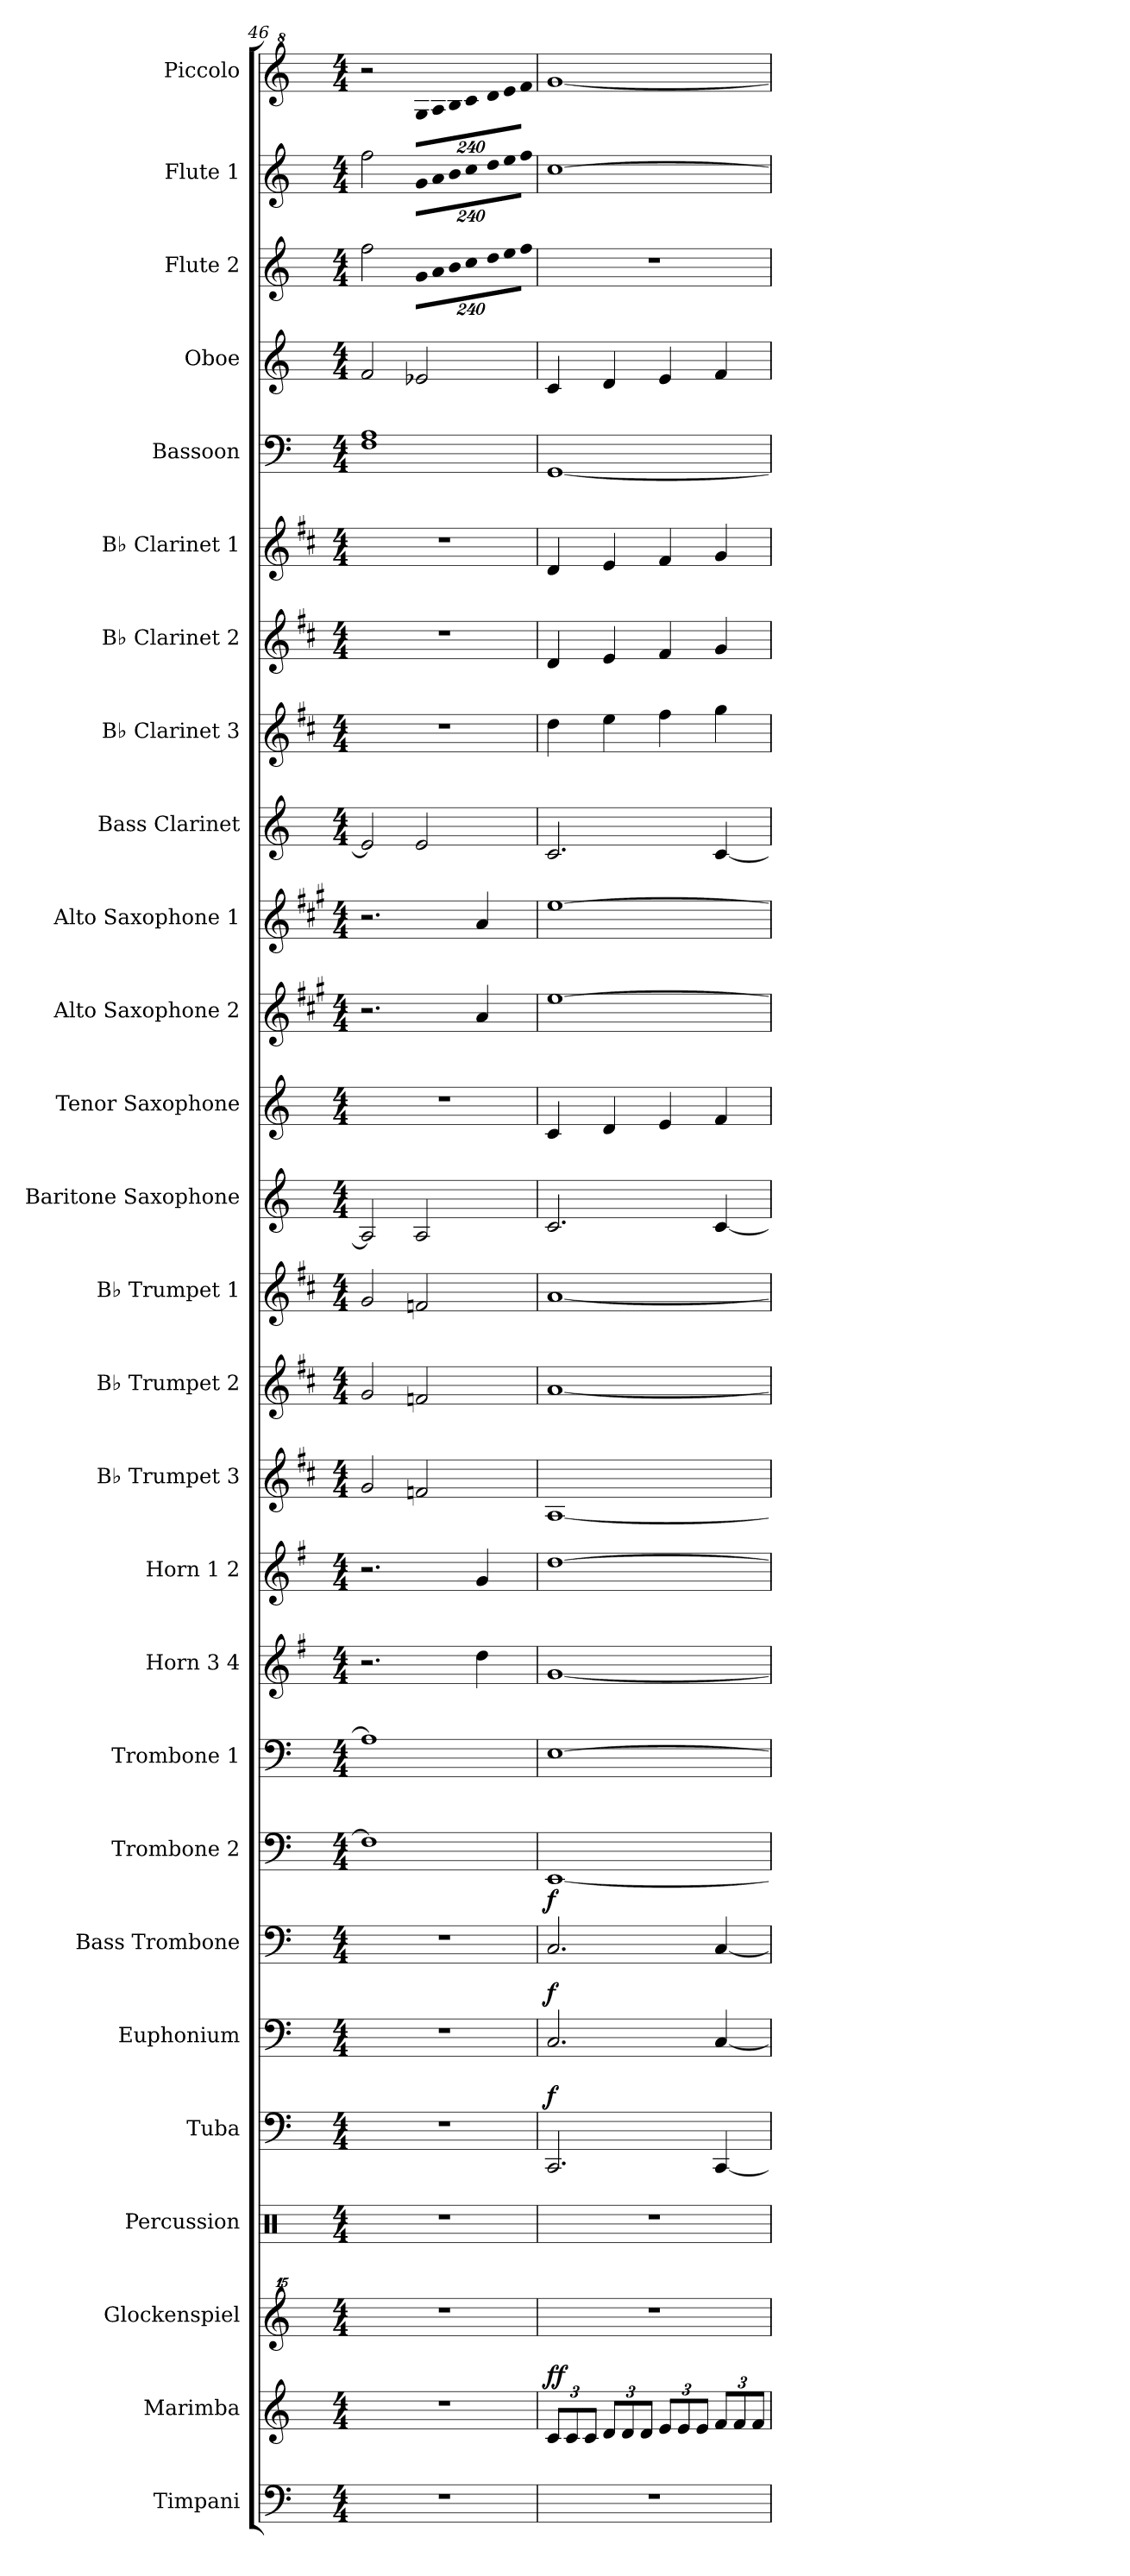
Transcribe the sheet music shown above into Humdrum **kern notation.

**kern	**kern	**dynam	**kern	**kern	**kern	**dynam	**kern	**dynam	**kern	**dynam	**kern	**kern	**kern	**kern	**kern	**kern	**kern	**kern	**kern	**kern	**kern	**kern	**kern	**kern	**kern	**kern	**kern	**kern	**kern	**kern
*part27	*part26	*part26	*part25	*part24	*part23	*part23	*part22	*part22	*part21	*part21	*part20	*part19	*part18	*part17	*part16	*part15	*part14	*part13	*part12	*part11	*part10	*part9	*part8	*part7	*part6	*part5	*part4	*part3	*part2	*part1
*staff27	*staff26	*staff26	*staff25	*staff24	*staff23	*staff23	*staff22	*staff22	*staff21	*staff21	*staff20	*staff19	*staff18	*staff17	*staff16	*staff15	*staff14	*staff13	*staff12	*staff11	*staff10	*staff9	*staff8	*staff7	*staff6	*staff5	*staff4	*staff3	*staff2	*staff1
*I"Timpani	*I"Marimba	*	*I"Glockenspiel	*I"Percussion	*I"Tuba	*	*I"Euphonium	*	*I"Bass Trombone	*	*I"Trombone 2	*I"Trombone 1	*I"Horn 3 4	*I"Horn 1 2	*I"B♭ Trumpet 3	*I"B♭ Trumpet 2	*I"B♭ Trumpet 1	*I"Baritone Saxophone	*I"Tenor Saxophone	*I"Alto Saxophone 2	*I"Alto Saxophone 1	*I"Bass Clarinet	*I"B♭ Clarinet 3	*I"B♭ Clarinet 2	*I"B♭ Clarinet 1	*I"Bassoon	*I"Oboe	*I"Flute 2	*I"Flute 1	*I"Piccolo
*I'Timp.	*I'Mrm.	*	*I'Glk.	*I'Perc.	*I'Tu.	*	*I'Eu.	*	*I'B. Trb.	*	*I'Trb. 2	*I'Trb. 1	*I'Hn. 3 4	*I'Hn. 1 2	*I'Tpt. 3	*I'Tpt. 2	*I'Tpt. 1	*I'Bar. Sax.	*I'T. Sax.	*I'A. Sax. 2	*I'A. Sax. 1	*I'B. Cl.	*I'B♭ Cl. 3	*I'B♭ Cl. 2	*I'B♭ Cl. 1	*I'Bsn.	*I'Ob.	*I'Fl. 2	*I'Fl. 1	*I'Picc.
*clefF4	*clefG2	*	*clefG^^2	*clefX	*clefF4	*	*clefF4	*	*clefF4	*	*clefF4	*clefF4	*clefG2	*clefG2	*clefG2	*clefG2	*clefG2	*clefG2	*clefG2	*clefG2	*clefG2	*clefG2	*clefG2	*clefG2	*clefG2	*clefF4	*clefG2	*clefG2	*clefG2	*clefG^2
*	*	*	*	*	*	*	*	*	*	*	*	*	*ITrd4c7	*ITrd4c7	*ITrd1c2	*ITrd1c2	*ITrd1c2	*ITrd12c21	*ITrd8c14	*ITrd5c9	*ITrd5c9	*ITrd8c14	*ITrd1c2	*ITrd1c2	*ITrd1c2	*	*	*	*	*ITrd-7c-12
*k[]	*k[]	*	*k[]	*k[]	*k[]	*	*k[]	*	*k[]	*	*k[]	*k[]	*k[]	*k[]	*k[]	*k[]	*k[]	*k[]	*k[]	*k[]	*k[]	*k[]	*k[]	*k[]	*k[]	*k[]	*k[]	*k[]	*k[]	*k[]
*C:	*C:	*	*C:	*C:	*C:	*	*C:	*	*C:	*	*C:	*C:	*C:	*C:	*C:	*C:	*C:	*C:	*C:	*C:	*C:	*C:	*C:	*C:	*C:	*C:	*C:	*C:	*C:	*C:
*M4/4	*M4/4	*	*M4/4	*M4/4	*M4/4	*	*M4/4	*	*M4/4	*	*M4/4	*M4/4	*M4/4	*M4/4	*M4/4	*M4/4	*M4/4	*M4/4	*M4/4	*M4/4	*M4/4	*M4/4	*M4/4	*M4/4	*M4/4	*M4/4	*M4/4	*M4/4	*M4/4	*M4/4
=46	=46	=46	=46	=46	=46	=46	=46	=46	=46	=46	=46	=46	=46	=46	=46	=46	=46	=46	=46	=46	=46	=46	=46	=46	=46	=46	=46	=46	=46	=46
1r	1r	.	1r	1r	1r	.	1r	.	1r	.	1F]	1A]	2.r	2.r	2f/	2f/	2f/	2AA/]	1r	2.r	2.r	2E/]	1r	1r	1r	1F 1A	2f/	2ff\	2ff\	2r
*	*	*	*	*	*	*	*	*	*	*	*	*	*	*	*	*	*	*	*	*	*	*	*	*	*	*	*	*Xbrackettup	*	*
!	!	!	!	!	!	!	!	!	!	!	!	!	!	!	!	!	!	!	!	!	!	!	!	!	!	!	!	!LO:N:vis=8	!	!
*	*	*	*	*	*	*	*	*	*	*	*	*	*	*	*	*	*	*	*	*	*	*	*	*	*	*	*	*	*Xbrackettup	*
!	!	!	!	!	!	!	!	!	!	!	!	!	!	!	!	!	!	!	!	!	!	!	!	!	!	!	!	!	!LO:N:vis=8	!
*	*	*	*	*	*	*	*	*	*	*	*	*	*	*	*	*	*	*	*	*	*	*	*	*	*	*	*	*	*	*Xbrackettup
!	!	!	!	!	!	!	!	!	!	!	!	!	!	!	!	!	!	!	!	!	!	!	!	!	!	!	!	!	!	!LO:N:vis=8
.	.	.	.	.	.	.	.	.	.	.	.	.	.	.	2e-X/	2e-X/	2e-X/	2AA/	.	.	.	2E/	.	.	.	.	2e-X/	1920%137g\L	1920%137g\L	1920%137gg\L
!	!	!	!	!	!	!	!	!	!	!	!	!	!	!	!	!	!	!	!	!	!	!	!	!	!	!	!	!LO:N:vis=8	!LO:N:vis=8	!LO:N:vis=8
.	.	.	.	.	.	.	.	.	.	.	.	.	.	.	.	.	.	.	.	.	.	.	.	.	.	.	.	1920%137a\	1920%137a\	1920%137aa\
!	!	!	!	!	!	!	!	!	!	!	!	!	!	!	!	!	!	!	!	!	!	!	!	!	!	!	!	!LO:N:vis=8	!LO:N:vis=8	!LO:N:vis=8
.	.	.	.	.	.	.	.	.	.	.	.	.	.	.	.	.	.	.	.	.	.	.	.	.	.	.	.	1920%137b\	1920%137b\	1920%137bb\
!	!	!	!	!	!	!	!	!	!	!	!	!	!	!	!	!	!	!	!	!	!	!	!	!	!	!	!	!LO:N:vis=8	!LO:N:vis=8	!LO:N:vis=8
.	.	.	.	.	.	.	.	.	.	.	.	.	.	.	.	.	.	.	.	.	.	.	.	.	.	.	.	1920%137cc\	1920%137cc\	1920%137ccc\
.	.	.	.	.	.	.	.	.	.	.	.	.	4g\	4c/	.	.	.	.	.	4c/	4c/	.	.	.	.	.	.	.	.	.
!	!	!	!	!	!	!	!	!	!	!	!	!	!	!	!	!	!	!	!	!	!	!	!	!	!	!	!	!LO:N:vis=8	!LO:N:vis=8	!LO:N:vis=8
.	.	.	.	.	.	.	.	.	.	.	.	.	.	.	.	.	.	.	.	.	.	.	.	.	.	.	.	1920%137dd\	1920%137dd\	1920%137ddd\
!	!	!	!	!	!	!	!	!	!	!	!	!	!	!	!	!	!	!	!	!	!	!	!	!	!	!	!	!LO:N:vis=8	!LO:N:vis=8	!LO:N:vis=8
.	.	.	.	.	.	.	.	.	.	.	.	.	.	.	.	.	.	.	.	.	.	.	.	.	.	.	.	1920%137ee\	1920%137ee\	1920%137eee\
!	!	!	!	!	!	!	!	!	!	!	!	!	!	!	!	!	!	!	!	!	!	!	!	!	!	!	!	!LO:N:vis=8	!LO:N:vis=8	!LO:N:vis=8
.	.	.	.	.	.	.	.	.	.	.	.	.	.	.	.	.	.	.	.	.	.	.	.	.	.	.	.	1920%137ff\J	1920%137ff\J	1920%137fff\J
.	.	.	.	.	.	.	.	.	.	.	.	.	.	.	.	.	.	.	.	.	.	.	.	.	.	.	.	1920ryy	1920ryy	1920ryy
!!LO:PB:g=z
=47	=47	=47	=47	=47	=47	=47	=47	=47	=47	=47	=47	=47	=47	=47	=47	=47	=47	=47	=47	=47	=47	=47	=47	=47	=47	=47	=47	=47	=47	=47
*	*Xbrackettup	*	*	*	*	*	*	*	*	*	*	*	*	*	*	*	*	*	*	*	*	*	*	*	*	*	*	*	*	*
!	!	!LO:DY:a	!	!	!	!LO:DY:a	!	!LO:DY:a	!	!LO:DY:a	!	!	!	!	!	!	!	!	!	!	!	!	!	!	!	!	!	!	!	!
1r	12c/L	ff	1r	1r	2.CC/	f	2.C/	f	2.C/	f	[1EE	[1E	[1c	[1g	[1G	[1g	[1g	2.C/	4C/	[1g	[1g	2.C/	4cc\	4c/	4c/	[1GG	4c/	1r	[1cc	[1ggg
.	12c/	.	.	.	.	.	.	.	.	.	.	.	.	.	.	.	.	.	.	.	.	.	.	.	.	.	.	.	.	.
.	12c/J	.	.	.	.	.	.	.	.	.	.	.	.	.	.	.	.	.	.	.	.	.	.	.	.	.	.	.	.	.
.	12d/L	.	.	.	.	.	.	.	.	.	.	.	.	.	.	.	.	.	4D/	.	.	.	4dd\	4d/	4d/	.	4d/	.	.	.
.	12d/	.	.	.	.	.	.	.	.	.	.	.	.	.	.	.	.	.	.	.	.	.	.	.	.	.	.	.	.	.
.	12d/J	.	.	.	.	.	.	.	.	.	.	.	.	.	.	.	.	.	.	.	.	.	.	.	.	.	.	.	.	.
.	12e/L	.	.	.	.	.	.	.	.	.	.	.	.	.	.	.	.	.	4E/	.	.	.	4ee\	4e/	4e/	.	4e/	.	.	.
.	12e/	.	.	.	.	.	.	.	.	.	.	.	.	.	.	.	.	.	.	.	.	.	.	.	.	.	.	.	.	.
.	12e/J	.	.	.	.	.	.	.	.	.	.	.	.	.	.	.	.	.	.	.	.	.	.	.	.	.	.	.	.	.
.	12f/L	.	.	.	[4CC/	.	[4C/	.	[4C/	.	.	.	.	.	.	.	.	[4C/	4F/	.	.	[4C/	4ff\	4f/	4f/	.	4f/	.	.	.
.	12f/	.	.	.	.	.	.	.	.	.	.	.	.	.	.	.	.	.	.	.	.	.	.	.	.	.	.	.	.	.
.	12f/J	.	.	.	.	.	.	.	.	.	.	.	.	.	.	.	.	.	.	.	.	.	.	.	.	.	.	.	.	.
=	=	=	=	=	=	=	=	=	=	=	=	=	=	=	=	=	=	=	=	=	=	=	=	=	=	=	=	=	=	=
*-	*-	*-	*-	*-	*-	*-	*-	*-	*-	*-	*-	*-	*-	*-	*-	*-	*-	*-	*-	*-	*-	*-	*-	*-	*-	*-	*-	*-	*-	*-
